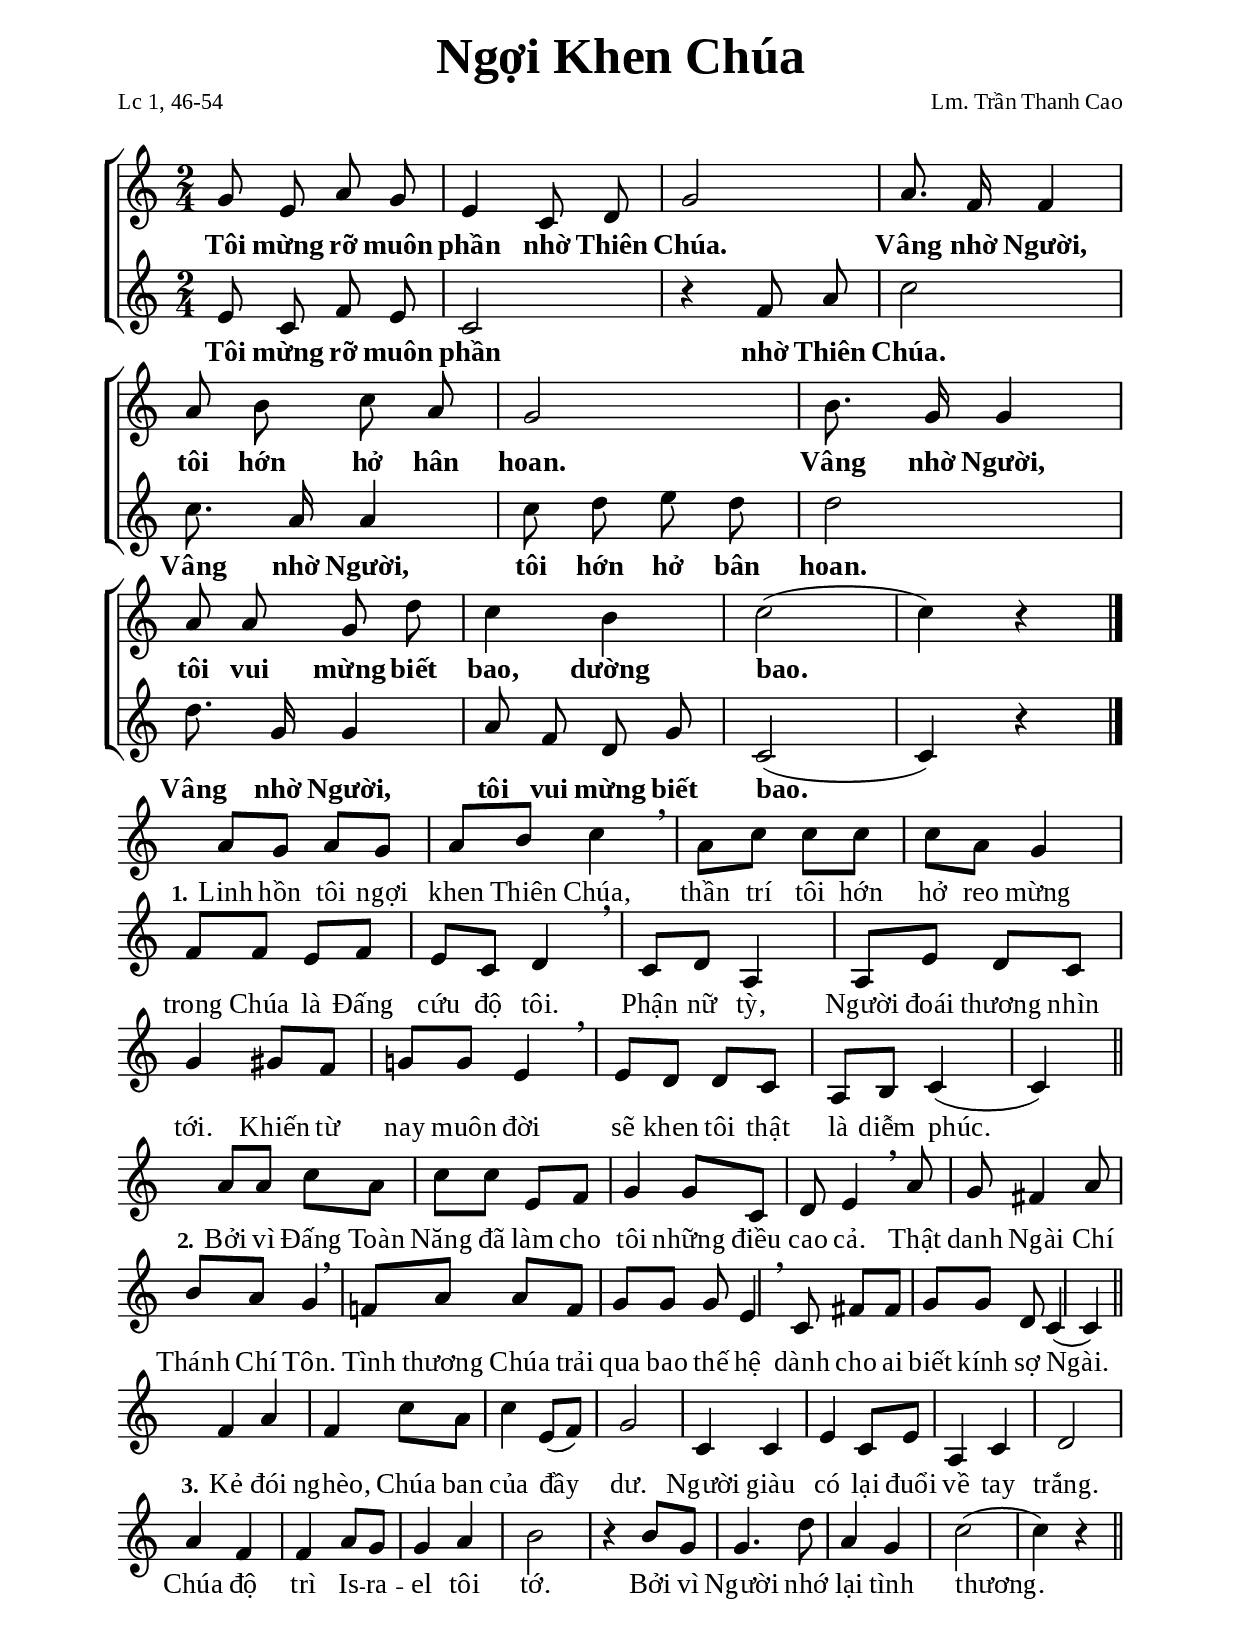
% Cài đặt chung
\version "2.20.0"
\include "english.ly"

\header {
  title = \markup { \fontsize #3 "Ngợi Khen Chúa" }
  poet = "Lc 1, 46-54"
  composer = "Lm. Trần Thanh Cao"
  arranger = " "
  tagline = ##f
}

\paper {
  #(set-paper-size "a4")
  top-margin = 15\mm
  bottom-margin = 15\mm
  left-margin = 20\mm
  right-margin = 20\mm
  indent = #0
  #(define fonts
    (make-pango-font-tree
      "Liberation Serif"
      "Liberation Serif"
      "Liberation Serif"
      (/ 20 20)))
  page-count = #1
}

% Nhạc điệp khúc
nhacDiepKhucSop= \relative c' {
  g'8 e a g |
  e4 c8 d |
  g2 |
  a8. f16 f4 |
  a8 b c a |
  g2 |
  b8. g16 g4 |
  a8 a g d' |
  c4 b |
  c2 ( |
  c4) r4 \bar "|."
}

nhacDiepKhucBas = \relative c' {
  e8 c f e |
  c2 |
  r4 f8 a |
  c2 |
  c8. a16 a4 |
  c8 d e d |
  d2 |
  d8. g,16 g4 |
  a8 f d g |
  c,2 ( |
  c4) r
}

% Nhạc phiên khúc
nhacPhienKhucMot = \relative c' {
  a'8 g a g a b c4 \breathe
  a8 c c c c a g4
  f8 f e f e c d4 \breathe
  c8 d a4 a8 e' d c g'4
  gs8 f g! g e4 \breathe
  e8 d d c a b c4 (c) \bar "||"
}

nhacPhienKhucHai = \relative c' {
  a'8 a c a c c e, f g4
  g8 c, d e4 \breathe
  a8 g fs4 a8 b a g4 \breathe
  f!8 a a f g g g e4 \breathe
  c8 fs fs g g d c4 (c) \bar "||"
}

nhacPhienKhucBa = \relative c' {
  f4 a |
  f c'8 a |
  c4 e,8 (f) |
  g2 |
  c,4 c |
  e c8 e |
  a,4 c |
  d2 |
  a'4 f |
  f a8 g |
  g4 a |
  b2 |
  r4 b8 g |
  g4. d'8 |
  a4 g |
  c2 ( |
  c4) r4 \bar "||"
}

% Lời điệp khúc
loiDiepKhucSop = \lyricmode {
  Tôi mừng rỡ muôn phần nhờ Thiên Chúa.
  Vâng nhờ Người, tôi hớn hở hân hoan.
  Vâng nhờ Người, tôi vui mừng biết bao, dường bao.
}

loiDiepKhucBas = \lyricmode {
  Tôi mừng rỡ muôn phần nhờ Thiên Chúa.
  Vâng nhờ Người, tôi hớn hở bân hoan.
  Vâng nhờ Người, tôi vui mừng biết bao.
}

% Lời phiên khúc
loiPhienKhucMot = \lyricmode {
  \set stanza = #"1."
  Linh hồn tôi ngợi khen Thiên Chúa,
  thần trí tôi hớn hở reo mừng
  trong Chúa là Đấng cứu độ tôi.
  Phận nữ tỳ, Người đoái thương nhìn tới.
  Khiến từ nay muôn đời sẽ khen tôi thật là diễm phúc.
}

loiPhienKhucHai = \lyricmode {
  \set stanza = #"2."
  Bởi vì Đấng Toàn Năng đã làm cho tôi những điều cao cả.
  Thật danh Ngài Chí Thánh Chí Tôn.
  Tình thương Chúa trải qua bao thế hệ
  dành cho ai biết kính sợ Ngài.
}

loiPhienKhucBa = \lyricmode {
  \set stanza = #"3."
  Kẻ đói nghèo, Chúa ban của đầy dư.
  Người giàu có lại đuổi về tay trắng.
  Chúa độ trì Is -- ra -- el tôi tớ.
  Bởi vì Người nhớ lại tình thương.
}


% Dàn trang
\score {
  \new ChoirStaff <<
    \new Staff \with {
        \consists "Merge_rests_engraver"
        \magnifyStaff #(magstep +1)
      }
      <<
      \new Voice = beSop {
        \key c \major \time 2/4 \autoBeamOff \nhacDiepKhucSop
      }
      \new Lyrics \lyricsto beSop \loiDiepKhucSop
    >>
    \new Staff \with {
        \consists "Merge_rests_engraver"
        \magnifyStaff #(magstep +1)
      }
      <<
      \new Voice = beBas {
        \key c \major \time 2/4 \autoBeamOff \nhacDiepKhucBas
      }
      \new Lyrics \lyricsto beBas \loiDiepKhucBas
    >>
  >>
  \layout {
    \override Lyrics.LyricText.font-series = #'bold
    \override Lyrics.LyricText.font-size = #+2
    \override Lyrics.LyricSpace.minimum-distance = #0.5
    \override Score.BarNumber.break-visibility = ##(#f #f #f)
  }
}

\score {
  \new ChoirStaff <<
    \new Staff = phienKhuc \with {
        \magnifyStaff #(magstep +1)
      }
      <<
      \new Voice = beSop {
        \key c \major \time 2/4 \nhacPhienKhucMot
      }
    >>
    \new Lyrics \lyricsto beSop \loiPhienKhucMot
  >>
  \layout {
    \override Staff.TimeSignature.transparent = ##t
    \override Lyrics.LyricText.font-size = #+2
    \override Lyrics.LyricSpace.minimum-distance = #0.5
    \override Score.BarNumber.break-visibility = ##(#f #f #f)
    \set Score.barAlways = ##t
    \set Score.defaultBarType = ""
  } 
}

\score {
  \new ChoirStaff <<
    \new Staff = phienKhuc \with {
        \magnifyStaff #(magstep +1)
      }
      <<
      \new Voice = beSop {
        \key c \major \time 2/4 \nhacPhienKhucHai
      }
    >>
    \new Lyrics \lyricsto beSop \loiPhienKhucHai
  >>
  \layout {
    \override Staff.TimeSignature.transparent = ##t
    \override Lyrics.LyricText.font-size = #+2
    \override Lyrics.LyricSpace.minimum-distance = #0.5
    \override Score.BarNumber.break-visibility = ##(#f #f #f)
    \set Score.barAlways = ##t
    \set Score.defaultBarType = ""
  } 
}


\score {
  \new ChoirStaff <<
    \new Staff = phienKhuc \with {
        \magnifyStaff #(magstep +1)
      }
      <<
      \new Voice = beSop {
        \key c \major \time 2/4 \nhacPhienKhucBa
      }
    >>
    \new Lyrics \lyricsto beSop \loiPhienKhucBa
  >>
  \layout {
    \override Staff.TimeSignature.transparent = ##t
    \override Lyrics.LyricText.font-size = #+2
    \override Lyrics.LyricSpace.minimum-distance = #0.5
    \override Score.BarNumber.break-visibility = ##(#f #f #f)
  } 
}
